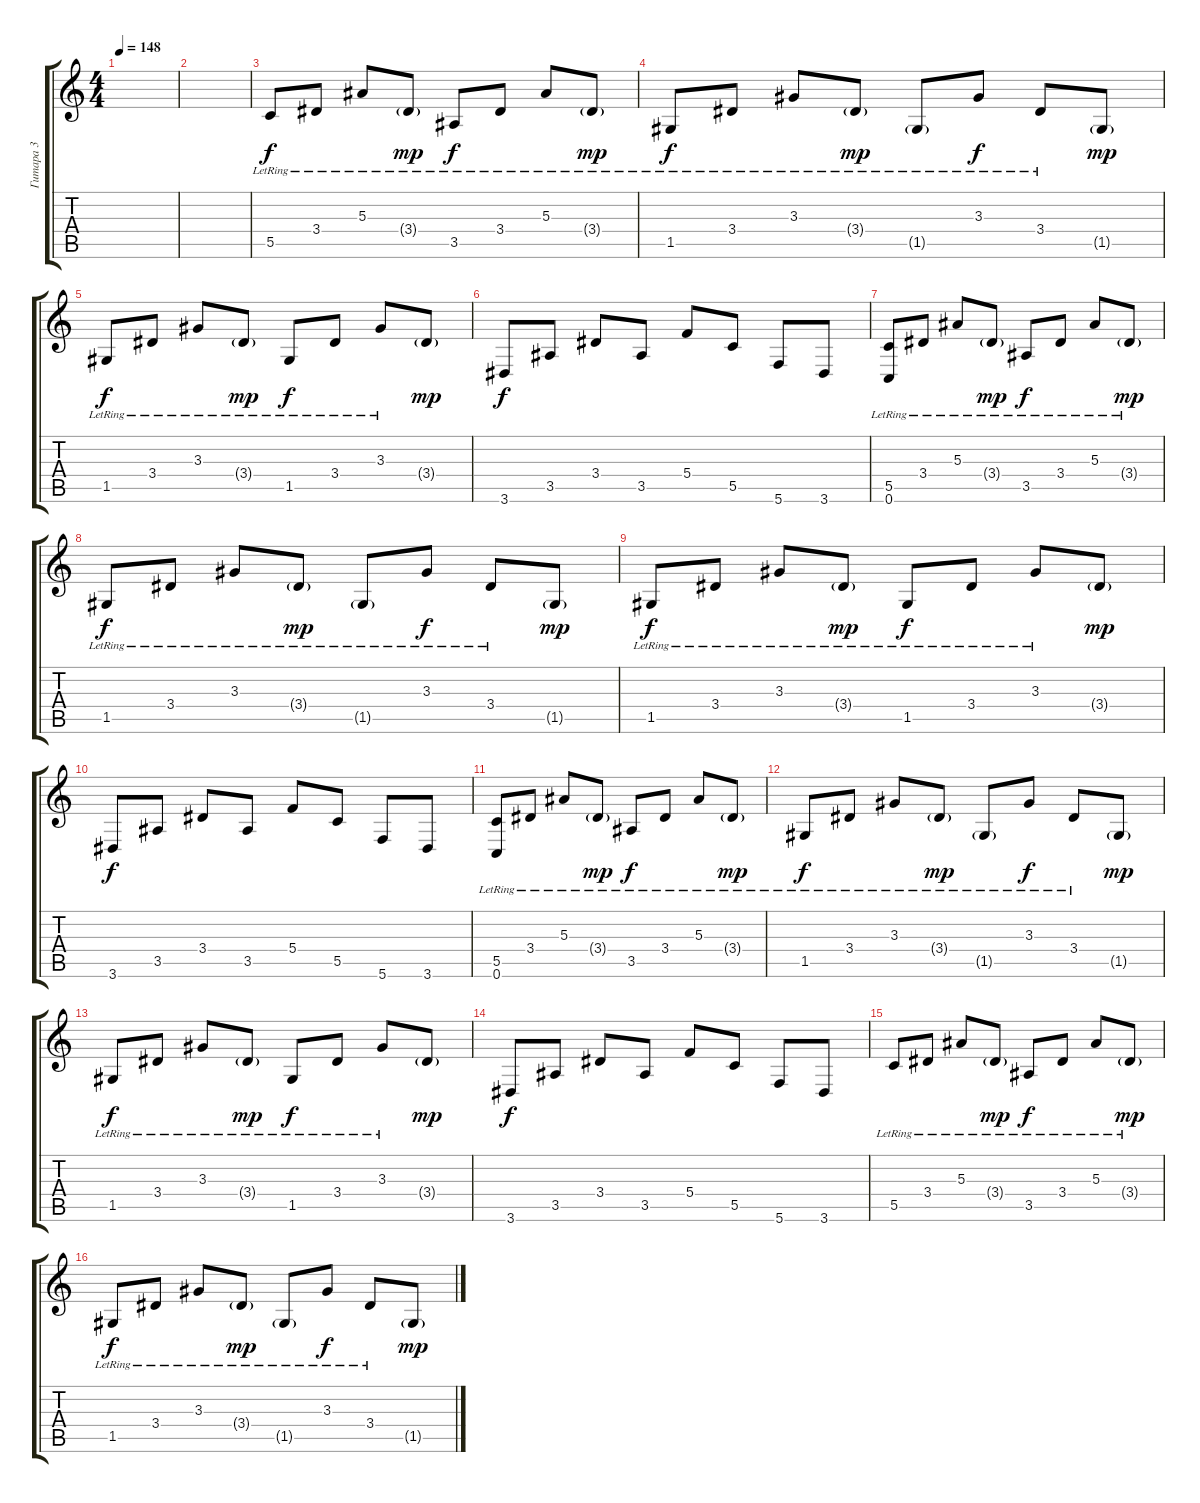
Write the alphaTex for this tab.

\track ("Гитара 3" "Гитара 3") {instrument acousticguitarsteel}
\staff {score tabs}
\tuning (D4 A3 F3 C3 G2 C2) {hide}
\ts (4 4)
\tempo 148
\clef g2
\ks c
|
|
5.5{lr}.8 3.4{lr}.8 5.3{lr}.8 3.4{g lr}.8{dy mp} 3.5{lr}.8{dy f} 3.4{lr}.8 5.3{lr}.8 3.4{g lr}.8{dy mp} |
1.5{lr}.8{dy f} 3.4{lr}.8 3.3{lr}.8 3.4{g lr}.8{dy mp} 1.5{g lr}.8 3.3{lr}.8{dy f} 3.4{lr}.8 1.5{g}.8{dy mp} |
1.5{lr}.8{dy f} 3.4{lr}.8 3.3{lr}.8 3.4{g lr}.8{dy mp} 1.5{lr}.8{dy f} 3.4{lr}.8 3.3{lr}.8 3.4{g}.8{dy mp} |
3.6.8{dy f} 3.5.8 3.4.8 3.5.8 5.4.8 5.5.8 5.6.8 3.6.8 |
(5.5{lr} 0.6).8 3.4{lr}.8 5.3{lr}.8 3.4{g lr}.8{dy mp} 3.5{lr}.8{dy f} 3.4{lr}.8 5.3{lr}.8 3.4{g lr}.8{dy mp} |
1.5{lr}.8{dy f} 3.4{lr}.8 3.3{lr}.8 3.4{g lr}.8{dy mp} 1.5{g lr}.8 3.3{lr}.8{dy f} 3.4{lr}.8 1.5{g}.8{dy mp} |
1.5{lr}.8{dy f} 3.4{lr}.8 3.3{lr}.8 3.4{g lr}.8{dy mp} 1.5{lr}.8{dy f} 3.4{lr}.8 3.3{lr}.8 3.4{g}.8{dy mp} |
3.6.8{dy f} 3.5.8 3.4.8 3.5.8 5.4.8 5.5.8 5.6.8 3.6.8 |
(5.5{lr} 0.6).8 3.4{lr}.8 5.3{lr}.8 3.4{g lr}.8{dy mp} 3.5{lr}.8{dy f} 3.4{lr}.8 5.3{lr}.8 3.4{g lr}.8{dy mp} |
1.5{lr}.8{dy f} 3.4{lr}.8 3.3{lr}.8 3.4{g lr}.8{dy mp} 1.5{g lr}.8 3.3{lr}.8{dy f} 3.4{lr}.8 1.5{g}.8{dy mp} |
1.5{lr}.8{dy f} 3.4{lr}.8 3.3{lr}.8 3.4{g lr}.8{dy mp} 1.5{lr}.8{dy f} 3.4{lr}.8 3.3{lr}.8 3.4{g}.8{dy mp} |
3.6.8{dy f} 3.5.8 3.4.8 3.5.8 5.4.8 5.5.8 5.6.8 3.6.8 |
5.5{lr}.8 3.4{lr}.8 5.3{lr}.8 3.4{g lr}.8{dy mp} 3.5{lr}.8{dy f} 3.4{lr}.8 5.3{lr}.8 3.4{g lr}.8{dy mp} |
1.5{lr}.8{dy f} 3.4{lr}.8 3.3{lr}.8 3.4{g lr}.8{dy mp} 1.5{g lr}.8 3.3{lr}.8{dy f} 3.4{lr}.8 1.5{g}.8{dy mp}
